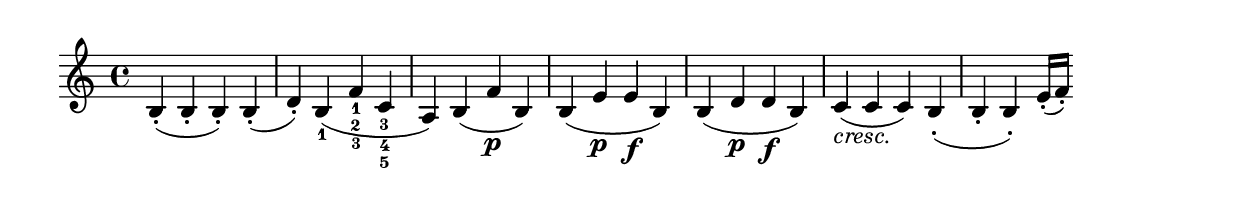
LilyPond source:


\header {

    texidoc = "A slur avoids collisions with scripts.  Articulations
    go inside the slur, dynamic markings go outside the slur.
    Fingerings and texts are placed either inside or outside.

    For different configurations, the defaults can be changed, and
    scripts can be moved manually."
  }

\version "2.6.0"
\layout {
    indent = 0\mm
    raggedright = ##t
}
\relative
{
    b4-.( b-. b-.)
    b(-.  d-.)

    b_1( f'_1_2_3 c_3_4_5 a)
    b( f'\p b,)
    
    %% Do not force dynamics outside slur, only avoid collisions.
    \override DynamicLineSpanner #'avoid-slur = #'around
    \override DynamicLineSpanner #'padding = #0.4
    b( e\p e\f b)
    
    %% Do not avoid collisions.
    \override DynamicLineSpanner #'avoid-slur = #'()
    \revert DynamicLineSpanner #'padding
    b( d\p d\f b)
    
    c_\markup { \italic {"cresc."}}( c c)
    \once \override Script #'padding = #1.2
    b-.( b-.
    \once \override Script #'padding = #1.2
    b-.)
    e='16[-.( f-.)]
}
